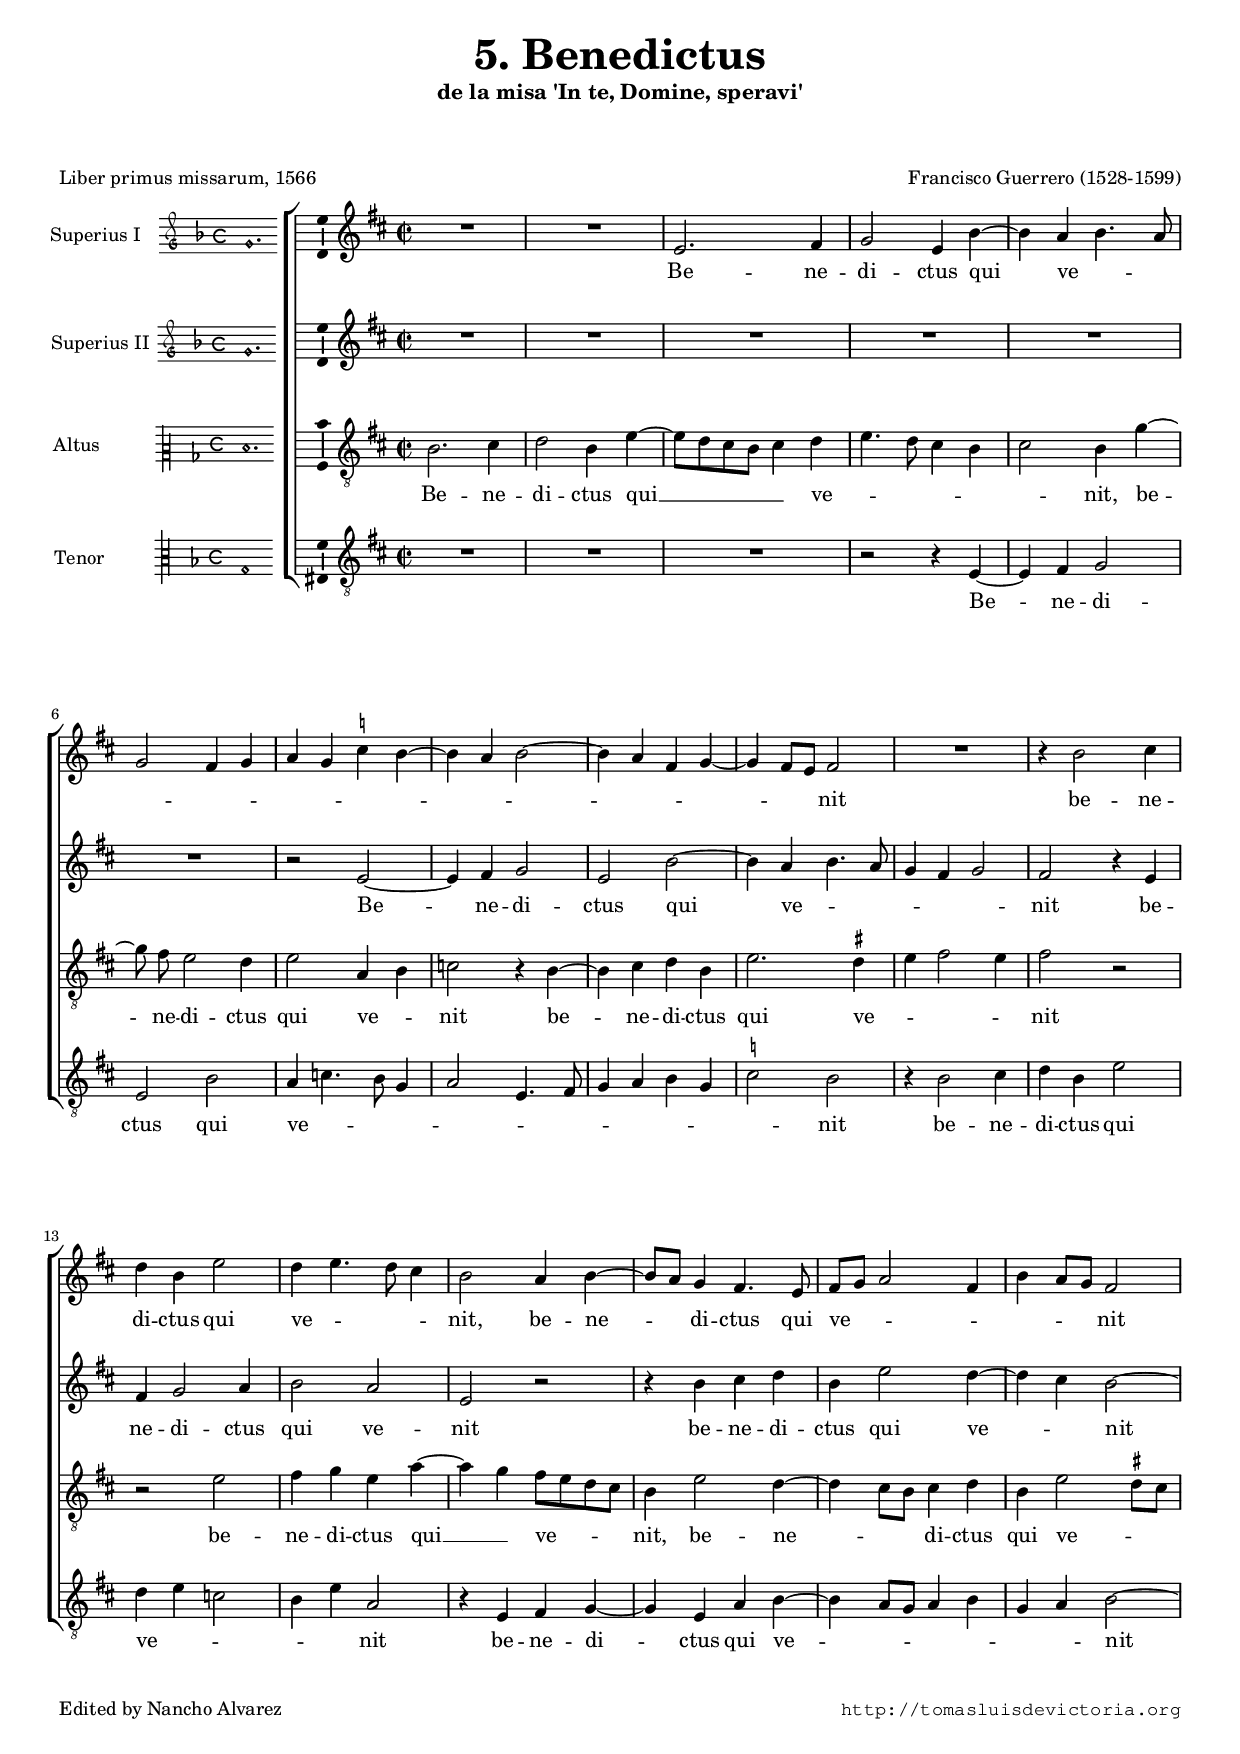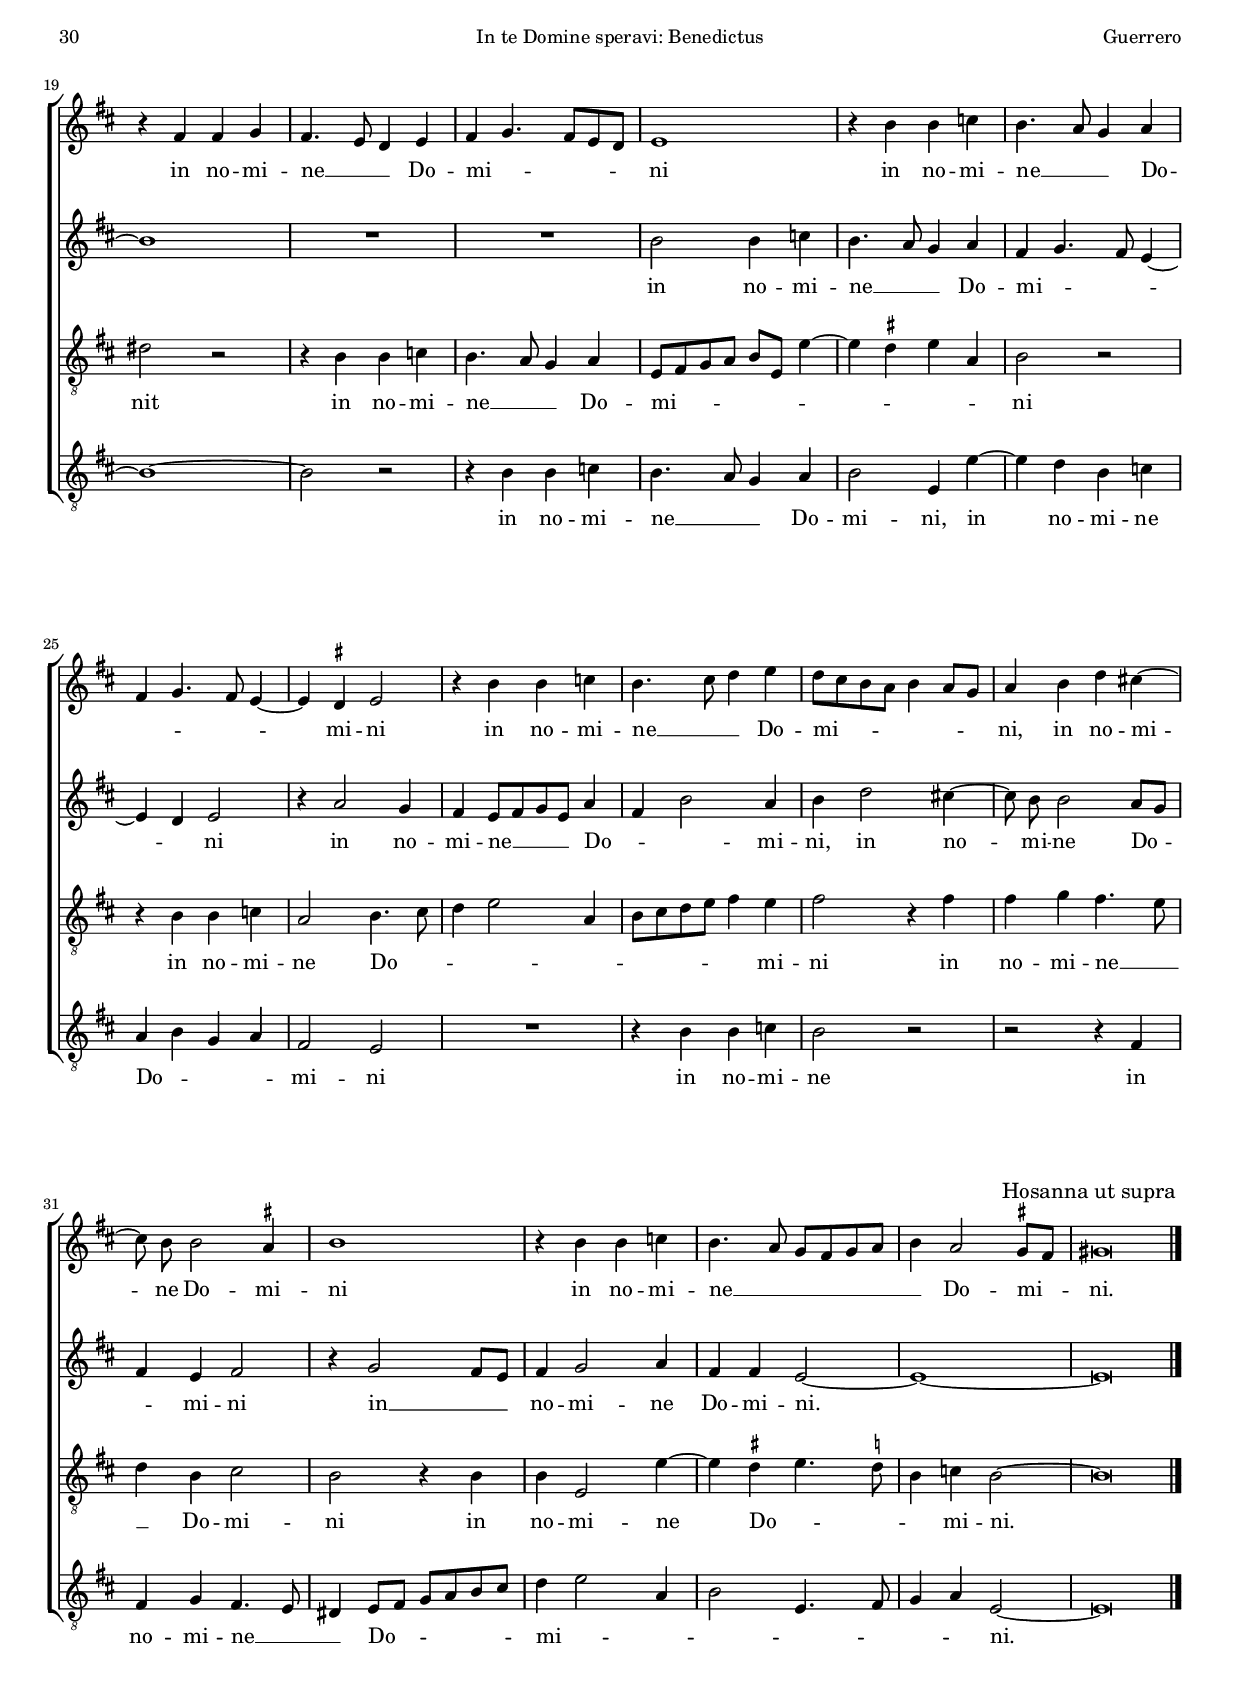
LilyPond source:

\version "2.18.0"

#(set-default-paper-size "a4")
#(set-global-staff-size 16.4)
#(ly:set-option 'point-and-click #f)
%mobile -s15.0 -i3.5

italicas=\override LyricText.font-shape = #'italic
rectas=\override LyricText.font-shape = #'upright
ss=\once \set suggestAccidentals = ##t
incipitwidth = 20

htitle="In te Domine speravi: Benedictus"
hcomposer="Guerrero"

\header {
	title=\markup{\fontsize #3 "5. Benedictus" }
	subtitle="de la misa 'In te, Domine, speravi'"
	subsubtitle=\markup{\null \vspace #2 }
	composer="Francisco Guerrero (1528-1599)"
        pdfauthor=\composer
	%opus="(-)"
	poet="Liber primus missarum, 1566"
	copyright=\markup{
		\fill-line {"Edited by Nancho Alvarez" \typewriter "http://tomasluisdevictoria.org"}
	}
%	tagline=""
}

global={\key f \major \time 2/2 \skip 1*36 \bar "|." }


cantus=\relative c''{
	R1*2
	g2. a4
	bes2 g4 d'4 ~
	d c d4. c8
	bes2 a4 bes
	c bes \ss ees d ~
	d c d2 ~
	d4 c a bes ~
	bes4 a8 g a2
	R1
	r4 d2 e4
	f4 d g2
	f4 g4. f8 e4
	d2 c4 d ~
	d8 c bes4 a4. g8
	a bes c2 a4
	d c8 bes a2
	r4 a a bes
	a4. g8 f4 g 
	a bes4. a8 g f
	g1
	r4 d' d ees
	d4. c8 bes4 c
	a bes4. a8 g4 ~
	g4 \ss fis g2
	r4 d' d ees
	d4. e8 f4 g
	f8 e d c d4 c8 bes
	c4 d f e! ~
	e8 \noBeam d d2 \ss cis4
	d1
	r4 d d ees
	d4. c8 bes a bes c
	d4 c2 \ss b8 a
	b\breve*1/2
	\override Score.RehearsalMark.self-alignment-X = #right
        \override Score.RehearsalMark.break-visibility = #begin-of-line-invisible
        \mark \markup{\smaller "Hosanna ut supra"}

}

cantusdos=\relative c''{
	R1*6
	r2 g2 ~
	g4 a bes2
	g d'2 ~
	d4 c d4. c8
	bes4 a bes2
	a r4 g
	a bes2 c4
	d2 c 
	g r
	r4 d' e f
	d g2 f4 ~
	f e d2 ~
	d1 
	R1*2
	d2 d4 ees
	d4. c8 bes4 c
	a bes4. a8 g4 ~
	g f g2
	r4 c2 bes4
	a g8[ a bes g] c4
	a d2 c4
	d4 f2 e!4 ~
	e8 \noBeam d d2 c8 bes
	a4 g a2
	r4 bes2 a8 g
	a4 bes2 c4
	a a g2 ~
	g1 ~
	g\breve*1/2
}

altus=\relative c'{
	d2. e4
	f2 d4 g ~
	g8 f e d e4 f
	g4. f8 e4 d
	e2 d4 bes' ~
	bes8 \noBeam a g2 f4
	g2 c,4 d
	ees2 r4 d ~
	d e f d
	g2. \ss fis4
	g4 a2 g4
	a2 r
	r g
	a4 bes g c ~
	c bes a8 g f e
	d4 g2 f4 ~
	f e8 d e4 f
	d4 g2 \ss fis8 e
	fis2 r
	r4 d d ees
	d4. c8 bes4 c
	g8 a bes c d g, g'4 ~
	g4 \ss fis g c,
	d2 r
	r4 d d ees
	c2 d4. e8 f4 g2 c,4
	d8 e f g a4 g
	a2 r4 a 
	a bes a4. g8 
	f4 d e2
	d r4 d
	d4 g,2 g'4 ~
	g4 \ss fis4 g4. \ss f8
	d4 ees d2 ~
	d\breve*1/2
}

tenor=\relative c'{
	R1*3
	r2 r4 g ~
	g a bes2
	g d'
	c4 ees4. d8 bes4
	c2 g4. a8
	bes4 c d bes
	\ss ees2 d
	r4 d2 e4
	f d g2
	f4 g ees2
	d4 g c,2
	r4 g a bes ~
	bes g c d ~
	d c8 bes c4 d
	bes c d2 ~
	d1 ~
	d2 r2
	r4 d d ees
	d4. c8 bes4 c
	d2 g,4 g' ~
	g f d ees 
	c d bes c
	a2 g
	R1
	r4 d' d ees
	d2 r
	r r4 a
	a bes a4. g8
	fis4 g8 a bes c d e
	f4 g2 c,4
	d2 g,4. a8
	bes4 c g2 ~
	g\breve*1/2
}



textocantus=\lyricmode{
Be -- ne -- di -- ctus qui ve -- _ _ _ _ _ _ _ _ _ _ _ _ _ _ _ _ nit
be -- ne -- di -- ctus qui ve -- _ _ _ nit,
be -- ne -- _ di -- ctus qui ve -- _ _ _ _ _ _ nit
in no -- mi -- ne __ _ _ Do -- mi -- _ _ _ _ ni
in no -- mi -- ne __ _ _ Do -- _ _ _ _ mi -- ni
in no -- mi -- ne __ _ _ Do -- mi -- _ _ _ _ _ _ ni,
in no -- mi -- ne Do -- mi -- ni
in no -- mi -- ne __ _ _ _ _ _ _ Do -- mi -- _ ni.
}

textocantusdos=\lyricmode{
Be -- ne -- di -- ctus qui ve -- _ _ _ _ _ nit
be -- ne -- di -- ctus qui ve -- nit
be -- ne -- di -- ctus qui ve -- _ nit
in no -- mi -- ne __ _ _ Do -- mi -- _ _ _ _ ni
in no -- mi -- ne __ _ _ _ Do -- _ _ mi -- ni,
in no -- mi -- ne Do -- _ _ mi -- ni
in __ _ _ no -- mi -- ne Do -- mi -- ni.
}

textoaltus=\lyricmode{
Be -- ne -- di -- ctus qui __ _ _ _ _ ve -- _ _ _ _ _ nit,
be -- ne -- di -- ctus qui ve -- _ nit
be -- ne -- di -- ctus qui ve -- _ _ _ nit
be -- ne -- di -- ctus qui __ _ ve -- _ _ _ nit,
be -- ne -- _ _ di -- ctus qui ve -- _ _ nit
in no -- mi -- ne __ _ _ Do -- mi -- _ _ _ _ _ _ _ _ _ ni
in no -- mi -- ne Do -- _ _ _ _ _ _ _ _ _ mi -- ni
in no -- mi -- ne __ _ _ Do -- mi -- ni
in no -- mi -- ne Do -- _ _ _ mi -- ni.
}

textotenor=\lyricmode{
Be -- ne -- di -- ctus qui ve -- _ _ _ _ _ _ _ _ _ _ _ nit
be -- ne -- di -- ctus qui ve -- _ _ _ _ nit
be -- ne -- di -- ctus qui ve -- _ _ _ _ _ _ nit
in no -- mi -- ne __ _ _ Do -- mi -- ni,
in no -- mi -- ne Do -- _ _ _ mi -- ni
in no -- mi -- ne
in no -- mi -- ne __ _ _ Do -- _ _ _ _ _ mi -- _ _ _ _ _ _ _ ni.
}


incipitcantus=\markup{
	\score{
		{ 
		\set Staff.instrumentName="Superius I   "
		\override NoteHead.style = #'neomensural
		\override Rest.style = #'neomensural
		\override Staff.TimeSignature.style = #'neomensural
		\cadenzaOn 
		\clef "petrucci-g"
		\key f \major
		\time 4/4
		g'1.
		} 
	\layout {
		\context {\Voice
			\remove Ligature_bracket_engraver
			\consists Mensural_ligature_engraver
		}
		line-width=\incipitwidth
		indent = 0
	}
	}
}

incipitcantusdos=\markup{
	\score{
		{ 
		\set Staff.instrumentName="Superius II "
		\override NoteHead.style = #'neomensural
		\override Rest.style = #'neomensural
		\override Staff.TimeSignature.style = #'neomensural
		\cadenzaOn 
		\clef "petrucci-g"
		\key f \major
		\time 4/4
		g'1.
		} 
	\layout {
		\context {\Voice
			\remove Ligature_bracket_engraver
			\consists Mensural_ligature_engraver
		}
		line-width=\incipitwidth
		indent = 0
	}
	}
}


incipitaltus=\markup{
	\score{
		{ 
		\set Staff.instrumentName="Altus          "
		\override NoteHead.style = #'neomensural 
		\override Rest.style = #'neomensural
		\override Staff.TimeSignature.style = #'neomensural
		\cadenzaOn 
		\clef "petrucci-c2"
		\key f \major
		\time 4/4
		d'1.
		} 
	\layout {
		\context {\Voice
			\remove Ligature_bracket_engraver
			\consists Mensural_ligature_engraver
		}
		line-width=\incipitwidth
		indent = 0
	}
	}
}


incipittenor=\markup{
	\score{
		{ 
		\set Staff.instrumentName="Tenor         "
		\override NoteHead.style = #'neomensural 
		\override Rest.style = #'neomensural
		\override Staff.TimeSignature.style = #'neomensural
		\cadenzaOn 
		\clef "petrucci-c3"
		\key f \major
		\time 4/4
		g1
		} 
	\layout {
		\context {\Voice
			\remove Ligature_bracket_engraver
			\consists Mensural_ligature_engraver
		}
		line-width=\incipitwidth
		indent=0
	}
	}
}



\score {\transpose c' a{
\new ChoirStaff<<

	\new Staff <<\global
	\new Voice="v1" {
		\set Staff.instrumentName=\incipitcantus
		\clef "treble"
		\cantus }
	\new Lyrics \lyricsto "v1" {\textocantus }
	>>

	\new Staff <<\global
	\new Voice="v5" {
		\set Staff.instrumentName=\incipitcantusdos
		\clef "treble"
		\cantusdos }
	\new Lyrics \lyricsto "v5" {\textocantusdos }
	>>
	
	\new Staff << \global
	\new Voice="v2" {
		\set Staff.instrumentName=\incipitaltus
		\clef "G_8" 
		\altus }
	\new Lyrics \lyricsto "v2" {\textoaltus }
	>>
	
	\new Staff <<\global
	\new Voice="v3" {
		\set Staff.instrumentName=\incipittenor
		\clef "G_8"
		\tenor }
	\new Lyrics \lyricsto "v3" {\textotenor }
	>>
>>

	}%transpose

\layout{ 
	\context {\Lyrics 
		\override VerticalAxisGroup.staff-affinity = #UP
		\override VerticalAxisGroup.nonstaff-relatedstaff-spacing =
			#'((basic-distance . 0) (minimum-distance . 0) (padding . 1))
		\override LyricText.font-size = #1.2
		\override LyricHyphen.minimum-distance = #0.5
	}
	\context {\Score 
		tempoHideNote = ##t
		\override BarNumber.padding = #2 
	}
	\context {\Voice 
		%melismaBusyProperties = #'()
		%autoBeaming = ##f
	}
	\context {\Staff 
                %\RemoveEmptyStaves
                %\override VerticalAxisGroup.remove-first = ##t
		\override VerticalAxisGroup.staff-staff-spacing =
			#'((basic-distance . 11) (minimum-distance . 0) (padding . 1))
		\consists Ambitus_engraver 
		\override LigatureBracket.padding = #1
	}
}

%\midi { \mtempo }

}


\paper{
	evenHeaderMarkup=\markup  \fill-line { \fromproperty #'page:page-number-string \htitle \hcomposer }
	oddHeaderMarkup= \markup  \fill-line { \on-the-fly #not-first-page \hcomposer \on-the-fly #not-first-page \htitle \on-the-fly #not-first-page \fromproperty #'page:page-number-string }
	%system-count=20
	%page-count = 8
	ragged-last-bottom = ##f
	indent=4.0\cm
	system-system-spacing =
	#'((basic-distance . 20) (minimum-distance . 0) (padding . 5))
	top-system-spacing = % header
	#'((basic-distance . 9) (minimum-distance . 0) (padding . 0))
	last-bottom-spacing = % footer
	#'((basic-distance . 12) (minimum-distance . 0) (padding . 0))
	markup-system-spacing.padding = #1.5

first-page-number=29
}